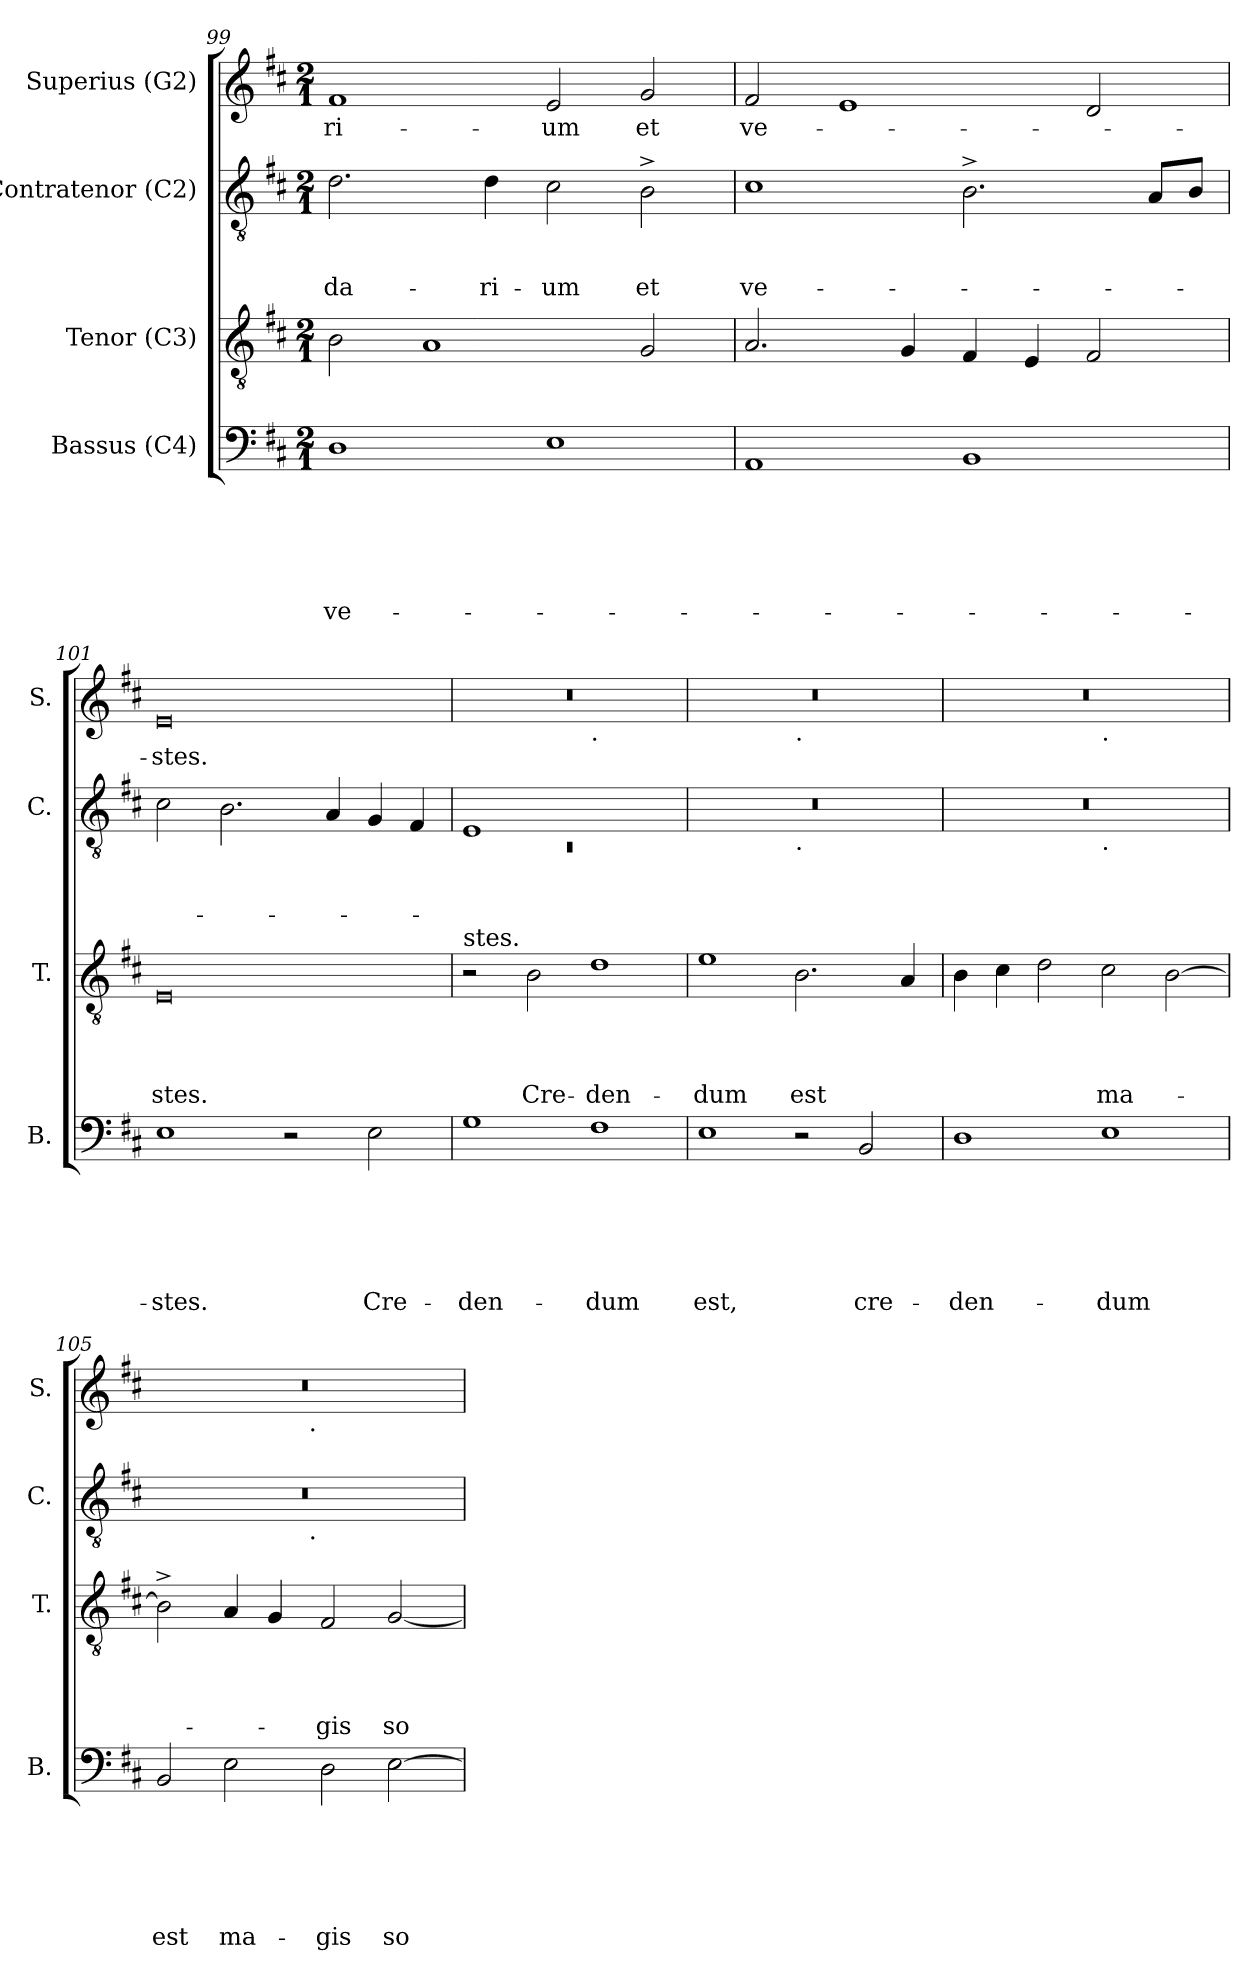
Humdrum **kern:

**kern	**text	**text	**text	**text	**text	**text	**kern	**text	**text	**text	**text	**kern	**text	**text	**text	**kern	**text
*part4	*part4	*part4	*part4	*part4	*part4	*part4	*part3	*part3	*part3	*part3	*part3	*part2	*part2	*part2	*part2	*part1	*part1
*staff4	*staff4	*staff4	*staff4	*staff4	*staff4	*staff4	*staff3	*staff3	*staff3	*staff3	*staff3	*staff2	*staff2	*staff2	*staff2	*staff1	*staff1
*I"Bassus (C4)	*	*	*	*	*	*	*I"Tenor (C3)	*	*	*	*	*I"Contratenor (C2)	*	*	*	*I"Superius (G2)	*
*I'B.	*	*	*	*	*	*	*I'T.	*	*	*	*	*I'C.	*	*	*	*I'S.	*
*clefF4	*	*	*	*	*	*	*clefGv2	*	*	*	*	*clefGv2	*	*	*	*clefG2	*
*k[f#c#]	*	*	*	*	*	*	*k[f#c#]	*	*	*	*	*k[f#c#]	*	*	*	*k[f#c#]	*
*D:	*	*	*	*	*	*	*D:	*	*	*	*	*D:	*	*	*	*D:	*
*M2/1	*	*	*	*	*	*	*M2/1	*	*	*	*	*M2/1	*	*	*	*M2/1	*
=99	=99	=99	=99	=99	=99	=99	=99	=99	=99	=99	=99	=99	=99	=99	=99	=99	=99
!	!	!	!	!	!	!LO:LY:b	!	!	!	!	!	!	!	!	!LO:LY:b	!	!LO:LY:b
1D	.	.	.	.	.	ve-	2B\	.	.	.	.	2.d\	.	.	-da-	1f#	-ri-
.	.	.	.	.	.	.	1A	.	.	.	.	.	.	.	.	.	.
!	!	!	!	!	!	!	!	!	!	!	!	!	!	!	!LO:LY:b	!	!
.	.	.	.	.	.	.	.	.	.	.	.	4d\	.	.	-ri-	.	.
!	!	!	!	!	!	!	!	!	!	!	!	!	!	!	!LO:LY:b:rj	!	!LO:LY:b
1E	.	.	.	.	.	.	.	.	.	.	.	2c#\	.	.	-um	2e/	-um
!	!	!	!	!	!	!	!	!	!	!	!	!	!	!	!LO:LY:b	!	!LO:LY:b
.	.	.	.	.	.	.	2G/	.	.	.	.	2B^>\	.	.	et	2g/	et
=100	=100	=100	=100	=100	=100	=100	=100	=100	=100	=100	=100	=100	=100	=100	=100	=100	=100
!	!	!	!	!	!	!	!	!	!	!	!	!	!	!	!LO:LY:b	!	!LO:LY:b
1AA	.	.	.	.	.	.	2.A/	.	.	.	.	1c#	.	.	ve-	2f#/	ve-
.	.	.	.	.	.	.	.	.	.	.	.	.	.	.	.	1e	.
.	.	.	.	.	.	.	4G/	.	.	.	.	.	.	.	.	.	.
1BB	.	.	.	.	.	.	4F#/	.	.	.	.	2.B^>\	.	.	.	.	.
.	.	.	.	.	.	.	4E/	.	.	.	.	.	.	.	.	.	.
.	.	.	.	.	.	.	2F#/	.	.	.	.	.	.	.	.	2d/	.
.	.	.	.	.	.	.	.	.	.	.	.	8A/L	.	.	.	.	.
.	.	.	.	.	.	.	.	.	.	.	.	8B/J	.	.	.	.	.
!!LO:LB:g=z
=101	=101	=101	=101	=101	=101	=101	=101	=101	=101	=101	=101	=101	=101	=101	=101	=101	=101
!	!	!	!	!	!	!LO:LY:b	!	!	!	!	!LO:LY:b	!	!	!	!	!	!LO:LY:b
1E	.	.	.	.	.	-stes.	0E	.	.	.	-stes.	2c#\	.	.	.	0e	-stes.
.	.	.	.	.	.	.	.	.	.	.	.	2.B\	.	.	.	.	.
2r	.	.	.	.	.	.	.	.	.	.	.	.	.	.	.	.	.
.	.	.	.	.	.	.	.	.	.	.	.	4A/	.	.	.	.	.
!	!	!	!	!	!	!LO:LY:b	!	!	!	!	!	!	!	!	!	!	!
2E\	.	.	.	.	.	Cre-	.	.	.	.	.	4G/	.	.	.	.	.
.	.	.	.	.	.	.	.	.	.	.	.	4F#/	.	.	.	.	.
=102	=102	=102	=102	=102	=102	=102	=102	=102	=102	=102	=102	=102	=102	=102	=102	=102	=102
*	*	*	*	*	*	*	*	*	*	*	*	*^	*	*	*	*	*
!	!	!	!	!	!	!	!LO:TX:a:t=stes.	!	!	!	!	!	!	!	!	!	!	!
!	!	!	!	!	!	!LO:LY:b	!	!	!	!	!	!	!LO:N:vis=1	!	!	!	!	!
*	*	*	*	*	*	*	*	*	*	*	*	*	*	*	*	*	*^	*
1G	.	.	.	.	.	-den-	2r	.	.	.	.	1E	0rC	.	.	.	0r	1ryy	.
!	!	!	!	!	!	!	!	!	!	!	!LO:LY:b	!	!	!	!	!	!	!	!
.	.	.	.	.	.	.	2B\	.	.	.	Cre-	.	.	.	.	.	.	.	.
!	!	!	!	!	!	!	!	!	!	!	!	!	!	!	!	!	!	!LO:TX:b:t=.	!
!	!	!	!	!	!	!LO:LY:b	!	!	!	!	!LO:LY:b	!	!	!	!	!	!	!	!
1F#	.	.	.	.	.	-dum	1d	.	.	.	-den-	1ryy	.	.	.	.	.	1ryy	.
=103	=103	=103	=103	=103	=103	=103	=103	=103	=103	=103	=103	=103	=103	=103	=103	=103	=103	=103	=103
!	!	!	!	!	!	!LO:LY:b	!	!	!	!	!LO:LY:b	!	!	!	!	!	!	!	!
1E	.	.	.	.	.	est,	1e	.	.	.	-dum	0r	1ryy	.	.	.	0r	1ryy	.
!	!	!	!	!	!	!	!	!	!	!	!	!	!	!	!	!	!	!LO:TX:b:t=.	!
!	!	!	!	!	!	!	!	!	!	!	!	!	!LO:TX:b:t=.	!	!	!	!	!	!
!	!	!	!	!	!	!	!	!	!	!	!LO:LY:b	!	!	!	!	!	!	!	!
2r	.	.	.	.	.	.	2.B\	.	.	.	est	.	1ryy	.	.	.	.	1ryy	.
!	!	!	!	!	!	!LO:LY:b	!	!	!	!	!	!	!	!	!	!	!	!	!
2BB/	.	.	.	.	.	cre-	.	.	.	.	.	.	.	.	.	.	.	.	.
.	.	.	.	.	.	.	4A/	.	.	.	.	.	.	.	.	.	.	.	.
=104	=104	=104	=104	=104	=104	=104	=104	=104	=104	=104	=104	=104	=104	=104	=104	=104	=104	=104	=104
!	!	!	!	!	!	!LO:LY:b	!	!	!	!	!	!	!	!	!	!	!	!	!
1D	.	.	.	.	.	-den-	4B\	.	.	.	.	0r	1ryy	.	.	.	0r	1ryy	.
.	.	.	.	.	.	.	4c#\	.	.	.	.	.	.	.	.	.	.	.	.
.	.	.	.	.	.	.	2d\	.	.	.	.	.	.	.	.	.	.	.	.
!	!	!	!	!	!	!	!	!	!	!	!	!	!	!	!	!	!	!LO:TX:b:t=.	!
!	!	!	!	!	!	!	!	!	!	!	!	!	!LO:TX:b:t=.	!	!	!	!	!	!
!	!	!	!	!	!	!LO:LY:b	!	!	!	!	!LO:LY:b	!	!	!	!	!	!	!	!
1E	.	.	.	.	.	-dum	2c#\	.	.	.	ma-	.	1ryy	.	.	.	.	1ryy	.
.	.	.	.	.	.	.	[>2B\	.	.	.	.	.	.	.	.	.	.	.	.
=105	=105	=105	=105	=105	=105	=105	=105	=105	=105	=105	=105	=105	=105	=105	=105	=105	=105	=105	=105
!	!	!	!	!	!	!LO:LY:b	!	!	!	!	!	!	!	!	!	!	!	!	!
2BB/	.	.	.	.	.	est	2B^>\]	.	.	.	.	0r	2ryy	.	.	.	0r	2ryy	.
!	!	!	!	!	!	!LO:LY:b	!	!	!	!	!	!	!	!	!	!	!	!	!
2E\	.	.	.	.	.	ma-	4A/	.	.	.	.	.	4...ryy	.	.	.	.	4...ryy	.
.	.	.	.	.	.	.	4G/	.	.	.	.	.	.	.	.	.	.	.	.
!	!	!	!	!	!	!	!	!	!	!	!	!	!	!	!	!	!	!LO:TX:b:t=.	!
!	!	!	!	!	!	!	!	!	!	!	!	!	!LO:TX:b:t=.	!	!	!	!	!	!
.	.	.	.	.	.	.	.	.	.	.	.	.	1ryy	.	.	.	.	1ryy	.
!	!	!	!	!	!	!LO:LY:b	!	!	!	!	!LO:LY:b	!	!	!	!	!	!	!	!
2D\	.	.	.	.	.	-gis	2F#/	.	.	.	-gis	.	.	.	.	.	.	.	.
!	!	!	!	!	!	!LO:LY:b	!	!	!	!	!LO:LY:b	!	!	!	!	!	!	!	!
[<2E\	.	.	.	.	.	so-	[<2G/	.	.	.	so-	.	.	.	.	.	.	.	.
.	.	.	.	.	.	.	.	.	.	.	.	.	32ryy	.	.	.	.	32ryy	.
*	*	*	*	*	*	*	*	*	*	*	*	*v	*v	*	*	*	*	*	*
*	*	*	*	*	*	*	*	*	*	*	*	*	*	*	*	*v	*v	*
=	=	=	=	=	=	=	=	=	=	=	=	=	=	=	=	=	=
*-	*-	*-	*-	*-	*-	*-	*-	*-	*-	*-	*-	*-	*-	*-	*-	*-	*-
